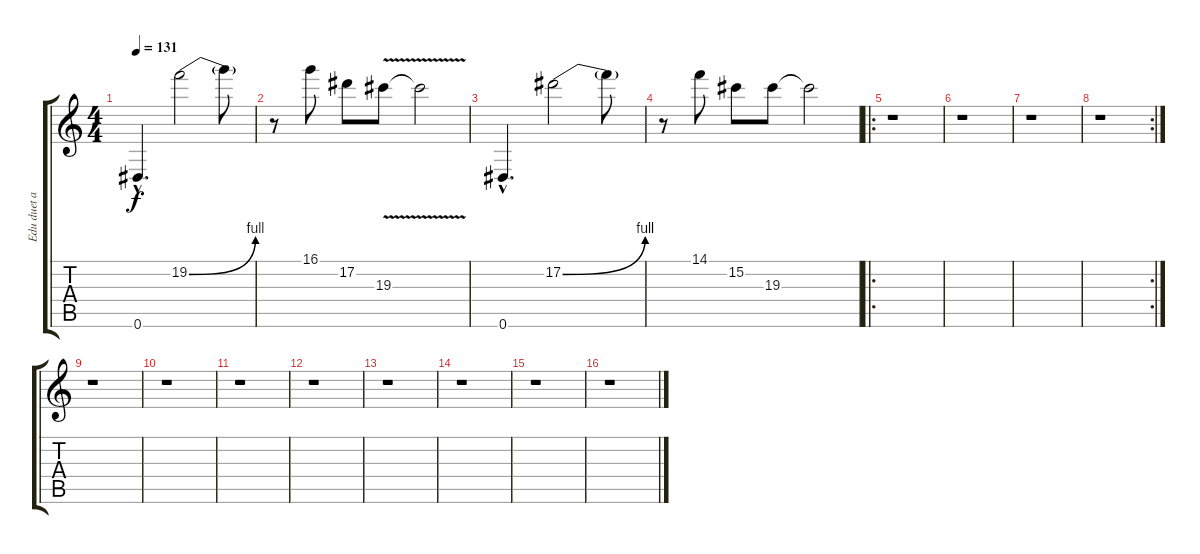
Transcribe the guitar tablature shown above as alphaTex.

\track ("Edu duet and solo" "Edu duet a") {instrument distortionguitar}
\staff {score tabs}
\tuning (Eb4 Bb3 Gb3 Db3 Ab2 Eb2) {hide}
\ts (4 4)
\tempo 131
\clef g2
\ks c
0.6{hac}.4{d dy f instrument distortionguitar} 19.2{be (bend 0 0 60 4)}.2 19.2{t}.8 |
r.8 16.1.8 17.2.8 19.3{v}.8 19.3{t}.2 |
0.6{hac}.4{d} 17.2{be (bend 0 0 60 4)}.2 17.2{t}.8 |
r.8 14.1.8 15.2.8 19.3.8 19.3{t}.2 |
\ro
r.1 |
r.1 |
r.1 |
\rc 2
r.1 |
r.1 |
r.1 |
r.1 |
r.1 |
r.1 |
r.1 |
r.1 |
r.1
